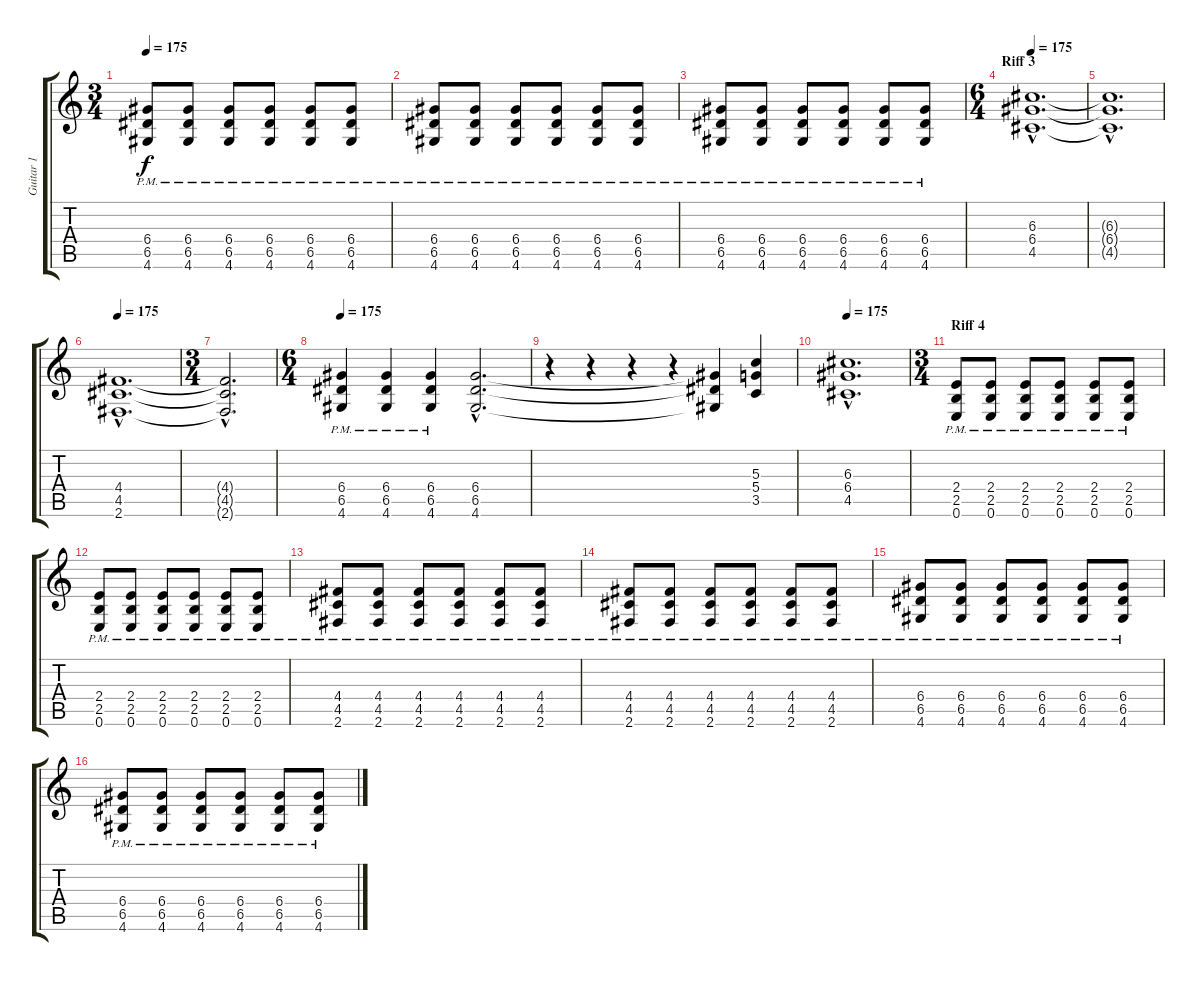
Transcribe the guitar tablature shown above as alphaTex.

\track ("Guitar 1" "Guitar 1") {instrument distortionguitar}
\staff {score tabs}
\tuning (E4 B3 G3 D3 A2 E2) {hide}
\ts (3 4)
\tempo 175
\clef g2
\ks c
(6.4{pm} 6.5{pm} 4.6).8{dy f} (6.4{pm} 6.5{pm} 4.6).8 (6.4{pm} 6.5{pm} 4.6).8 (6.4{pm} 6.5{pm} 4.6).8 (6.4{pm} 6.5{pm} 4.6).8 (6.4{pm} 6.5{pm} 4.6).8 |
(6.4{pm} 6.5{pm} 4.6).8 (6.4{pm} 6.5{pm} 4.6).8 (6.4{pm} 6.5{pm} 4.6).8 (6.4{pm} 6.5{pm} 4.6).8 (6.4{pm} 6.5{pm} 4.6).8 (6.4{pm} 6.5{pm} 4.6).8 |
(6.4{pm} 6.5{pm} 4.6).8 (6.4{pm} 6.5{pm} 4.6).8 (6.4{pm} 6.5{pm} 4.6).8 (6.4{pm} 6.5{pm} 4.6).8 (6.4{pm} 6.5{pm} 4.6).8 (6.4{pm} 6.5{pm} 4.6).8 |
\ts (6 4)
\section ("" "Riff 3")
\tempo 175
(6.3{hac} 6.4{hac} 4.5{hac}).1{d} |
(6.3{hac t} 6.4{hac t} 4.5{hac t}).1{d} |
\tempo 175
(4.4{hac} 4.5{hac} 2.6{hac}).1{d} |
\ts (3 4)
(4.4{hac t} 4.5{hac t} 2.6{hac t}).2{d} |
\ts (6 4)
\tempo 175
(6.4{pm} 6.5{pm} 4.6).4 (6.4{pm} 6.5{pm} 4.6).4 (6.4{pm} 6.5{pm} 4.6).4 (6.4{hac} 6.5{hac} 4.6{hac}).2{d} |
r.4 r.4 r.4 r.4 (6.4{t} 6.5{t} 4.6{t}).4 (5.3 5.4 3.5).4 |
\tempo 175
(6.3{hac} 6.4{hac} 4.5{hac}).1{d} |
\ts (3 4)
\section ("" "Riff 4")
(2.4{pm} 2.5{pm} 0.6).8 (2.4{pm} 2.5{pm} 0.6).8 (2.4{pm} 2.5{pm} 0.6).8 (2.4{pm} 2.5{pm} 0.6).8 (2.4{pm} 2.5{pm} 0.6).8 (2.4{pm} 2.5{pm} 0.6).8 |
(2.4{pm} 2.5{pm} 0.6).8 (2.4{pm} 2.5{pm} 0.6).8 (2.4{pm} 2.5{pm} 0.6).8 (2.4{pm} 2.5{pm} 0.6).8 (2.4{pm} 2.5{pm} 0.6).8 (2.4{pm} 2.5{pm} 0.6).8 |
(4.4{pm} 4.5{pm} 2.6).8 (4.4{pm} 4.5{pm} 2.6).8 (4.4{pm} 4.5{pm} 2.6).8 (4.4{pm} 4.5{pm} 2.6).8 (4.4{pm} 4.5{pm} 2.6).8 (4.4{pm} 4.5{pm} 2.6).8 |
(4.4{pm} 4.5{pm} 2.6).8 (4.4{pm} 4.5{pm} 2.6).8 (4.4{pm} 4.5{pm} 2.6).8 (4.4{pm} 4.5{pm} 2.6).8 (4.4{pm} 4.5{pm} 2.6).8 (4.4{pm} 4.5{pm} 2.6).8 |
(6.4{pm} 6.5{pm} 4.6).8 (6.4{pm} 6.5{pm} 4.6).8 (6.4{pm} 6.5{pm} 4.6).8 (6.4{pm} 6.5{pm} 4.6).8 (6.4{pm} 6.5{pm} 4.6).8 (6.4{pm} 6.5{pm} 4.6).8 |
(6.4{pm} 6.5{pm} 4.6).8 (6.4{pm} 6.5{pm} 4.6).8 (6.4{pm} 6.5{pm} 4.6).8 (6.4{pm} 6.5{pm} 4.6).8 (6.4{pm} 6.5{pm} 4.6).8 (6.4{pm} 6.5{pm} 4.6).8
